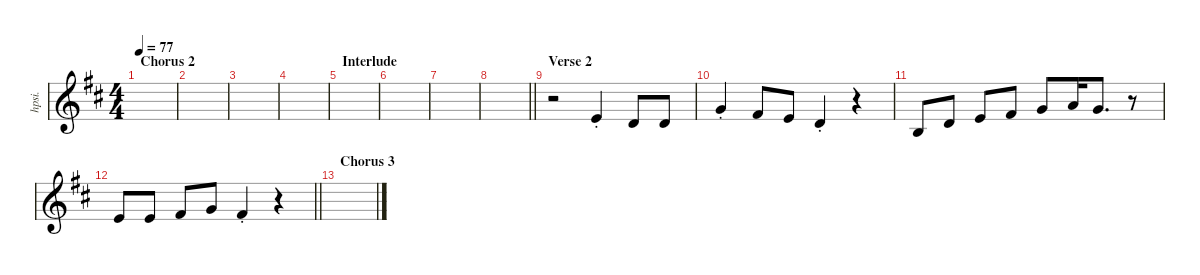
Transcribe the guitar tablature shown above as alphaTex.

\defaultSystemsLayout 4
\hideDynamics
\bracketExtendMode nobrackets
\otherSystemsTrackNameOrientation horizontal
\track ("Harpsichord 2" "hpsi.") {defaultSystemsLayout 4 instrument harpsichord}
\staff {score}
\tuning (E4 B3 G3 D3 A2 E2)
\ts (4 4)
\section ("" "Chorus 2")
\tempo 77
\clef g2
\ks bminor
|
|
|
|
\section ("" "Interlude")
|
|
|
\barLineRight lightlight
|
\section ("" "Verse 2")
r.2{beam Down} 0.1{st acc forcenatural}.4{beam Up} 3.2{acc forcenatural}.8{beam Up} 3.2{acc forcenatural}.8{beam Up} |
3.1{st acc forcenatural}.4{beam Up} 2.1{acc #}.8{beam Up} 0.1{acc forcenatural}.8{beam Up} 3.2{st acc forcenatural}.4{beam Up} r.4{beam Up} |
0.2{acc forcenatural}.8{beam Up} 3.2{acc forcenatural}.8{beam Up} 0.1{acc forcenatural}.8{beam Up} 2.1{acc #}.8{beam Up} 3.1{acc forcenatural}.8{beam Up} 5.1{acc forcenatural}.16{beam Up} 3.1{acc forcenatural}.8{d beam Up} r.8{beam Up} |
\barLineRight lightlight
0.1{acc forcenatural}.8{beam Up} 0.1{acc forcenatural}.8{beam Up} 2.1{acc #}.8{beam Up} 3.1{acc forcenatural}.8{beam Up} 2.1{st acc #}.4{beam Up} r.4{beam Up} |
\section ("" "Chorus 3")
